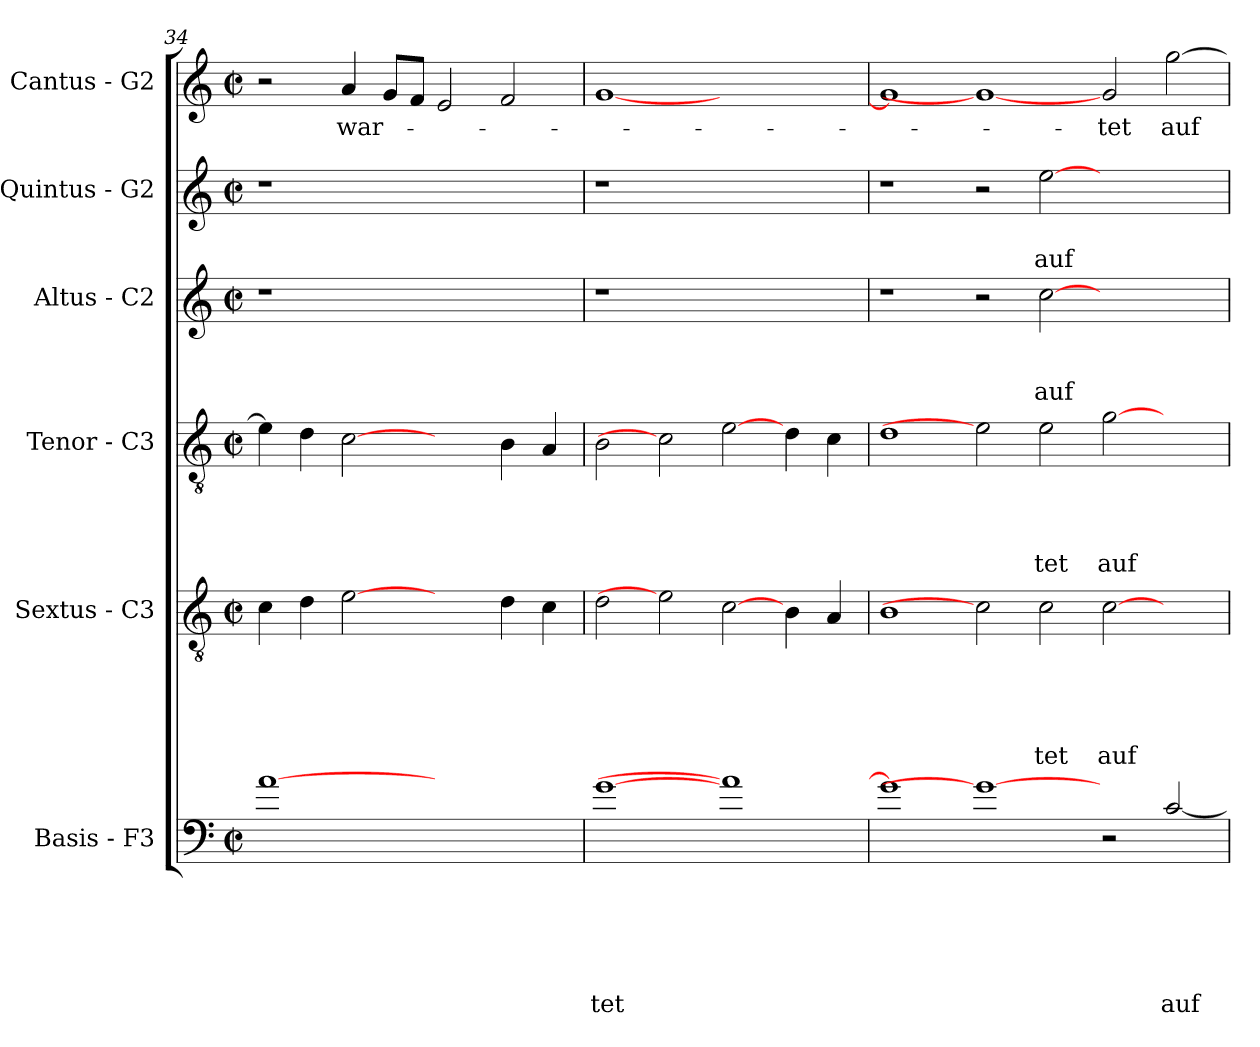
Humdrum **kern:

**kern	**text	**text	**text	**text	**text	**text	**kern	**text	**text	**text	**text	**text	**kern	**text	**text	**text	**text	**kern	**text	**text	**text	**kern	**text	**text	**kern	**text
*part6	*part6	*part6	*part6	*part6	*part6	*part6	*part5	*part5	*part5	*part5	*part5	*part5	*part4	*part4	*part4	*part4	*part4	*part3	*part3	*part3	*part3	*part2	*part2	*part2	*part1	*part1
*staff6	*staff6	*staff6	*staff6	*staff6	*staff6	*staff6	*staff5	*staff5	*staff5	*staff5	*staff5	*staff5	*staff4	*staff4	*staff4	*staff4	*staff4	*staff3	*staff3	*staff3	*staff3	*staff2	*staff2	*staff2	*staff1	*staff1
*I"Basis - F3	*	*	*	*	*	*	*I"Sextus - C3	*	*	*	*	*	*I"Tenor - C3	*	*	*	*	*I"Altus - C2	*	*	*	*I"Quintus - G2	*	*	*I"Cantus - G2	*
*clefF4	*	*	*	*	*	*	*clefGv2	*	*	*	*	*	*clefGv2	*	*	*	*	*clefG2	*	*	*	*clefG2	*	*	*clefG2	*
*ITrd8c14	*	*	*	*	*	*	*	*	*	*	*	*	*	*	*	*	*	*	*	*	*	*	*	*	*	*
*k[]	*	*	*	*	*	*	*k[]	*	*	*	*	*	*k[]	*	*	*	*	*k[]	*	*	*	*k[]	*	*	*k[]	*
*C:	*	*	*	*	*	*	*C:	*	*	*	*	*	*C:	*	*	*	*	*C:	*	*	*	*C:	*	*	*C:	*
*M2/2	*	*	*	*	*	*	*M2/2	*	*	*	*	*	*M2/2	*	*	*	*	*M2/2	*	*	*	*M2/2	*	*	*M2/2	*
*met(c|)	*	*	*	*	*	*	*met(c|)	*	*	*	*	*	*met(c|)	*	*	*	*	*met(c|)	*	*	*	*met(c|)	*	*	*met(c|)	*
=34	=34	=34	=34	=34	=34	=34	=34	=34	=34	=34	=34	=34	=34	=34	=34	=34	=34	=34	=34	=34	=34	=34	=34	=34	=34	=34
[1A	.	.	.	.	.	.	4c\	.	.	.	.	.	4e\]	.	.	.	.	1r	.	.	.	1r	.	.	2r	.
.	.	.	.	.	.	.	4d\	.	.	.	.	.	4d\	.	.	.	.	.	.	.	.	.	.	.	.	.
!	!	!	!	!	!	!	!	!	!	!	!	!	!	!	!	!	!	!	!	!	!	!	!	!	!	!LO:LY:b
.	.	.	.	.	.	.	[2e	.	.	.	.	.	[2c	.	.	.	.	.	.	.	.	.	.	.	4a/	war-
.	.	.	.	.	.	.	.	.	.	.	.	.	.	.	.	.	.	.	.	.	.	.	.	.	8g/L	.
.	.	.	.	.	.	.	.	.	.	.	.	.	.	.	.	.	.	.	.	.	.	.	.	.	8f/J	.
1ryy	.	.	.	.	.	.	2ryy	.	.	.	.	.	2ryy	.	.	.	.	1ryy	.	.	.	1ryy	.	.	2e/	.
.	.	.	.	.	.	.	4d\	.	.	.	.	.	4B\	.	.	.	.	.	.	.	.	.	.	.	2f/	.
.	.	.	.	.	.	.	4c\	.	.	.	.	.	4A/	.	.	.	.	.	.	.	.	.	.	.	.	.
=35	=35	=35	=35	=35	=35	=35	=35	=35	=35	=35	=35	=35	=35	=35	=35	=35	=35	=35	=35	=35	=35	=35	=35	=35	=35	=35
!	!	!	!	!	!	!LO:LY:b	!	!	!	!	!	!	!	!	!	!	!	!	!	!	!	!	!	!	!	!
[1G	.	.	.	.	.	-tet	2d\	.	.	.	.	.	2B\	.	.	.	.	1r	.	.	.	1r	.	.	[1g	.
.	.	.	.	.	.	.	2e]	.	.	.	.	.	2c]	.	.	.	.	.	.	.	.	.	.	.	.	.
1A]	.	.	.	.	.	.	[2c	.	.	.	.	.	[2e	.	.	.	.	1ryy	.	.	.	1ryy	.	.	1ryy	.
.	.	.	.	.	.	.	4B\	.	.	.	.	.	4d\	.	.	.	.	.	.	.	.	.	.	.	.	.
.	.	.	.	.	.	.	4A/	.	.	.	.	.	4c\	.	.	.	.	.	.	.	.	.	.	.	.	.
=36	=36	=36	=36	=36	=36	=36	=36	=36	=36	=36	=36	=36	=36	=36	=36	=36	=36	=36	=36	=36	=36	=36	=36	=36	=36	=36
1G]	.	.	.	.	.	.	1B	.	.	.	.	.	1d	.	.	.	.	1r	.	.	.	1r	.	.	1g]	.
1G_	.	.	.	.	.	.	2c]	.	.	.	.	.	2e]	.	.	.	.	2r	.	.	.	2r	.	.	1g_	.
!	!	!	!	!	!	!	!	!	!	!	!	!LO:LY:b	!	!	!	!	!LO:LY:b	!	!	!	!LO:LY:b	!	!	!LO:LY:b	!	!
.	.	.	.	.	.	.	2c\	.	.	.	.	-tet	2e\	.	.	.	-tet	[2cc\	.	.	auf	[2ee\	.	auf	.	.
!	!	!	!	!	!	!	!	!	!	!	!	!LO:LY:b	!	!	!	!	!LO:LY:b	!	!	!	!	!	!	!	!	!LO:LY:b
2r	.	.	.	.	.	.	[2c\	.	.	.	.	auf	[2g\	.	.	.	auf	1ryy	.	.	.	1ryy	.	.	2g/	-tet
!	!	!	!	!	!	!LO:LY:b	!	!	!	!	!	!	!	!	!	!	!	!	!	!	!	!	!	!	!	!LO:LY:b
[2C/	.	.	.	.	.	auf	2ryy	.	.	.	.	.	2ryy	.	.	.	.	.	.	.	.	.	.	.	[2gg\	auf
=	=	=	=	=	=	=	=	=	=	=	=	=	=	=	=	=	=	=	=	=	=	=	=	=	=	=
*-	*-	*-	*-	*-	*-	*-	*-	*-	*-	*-	*-	*-	*-	*-	*-	*-	*-	*-	*-	*-	*-	*-	*-	*-	*-	*-
